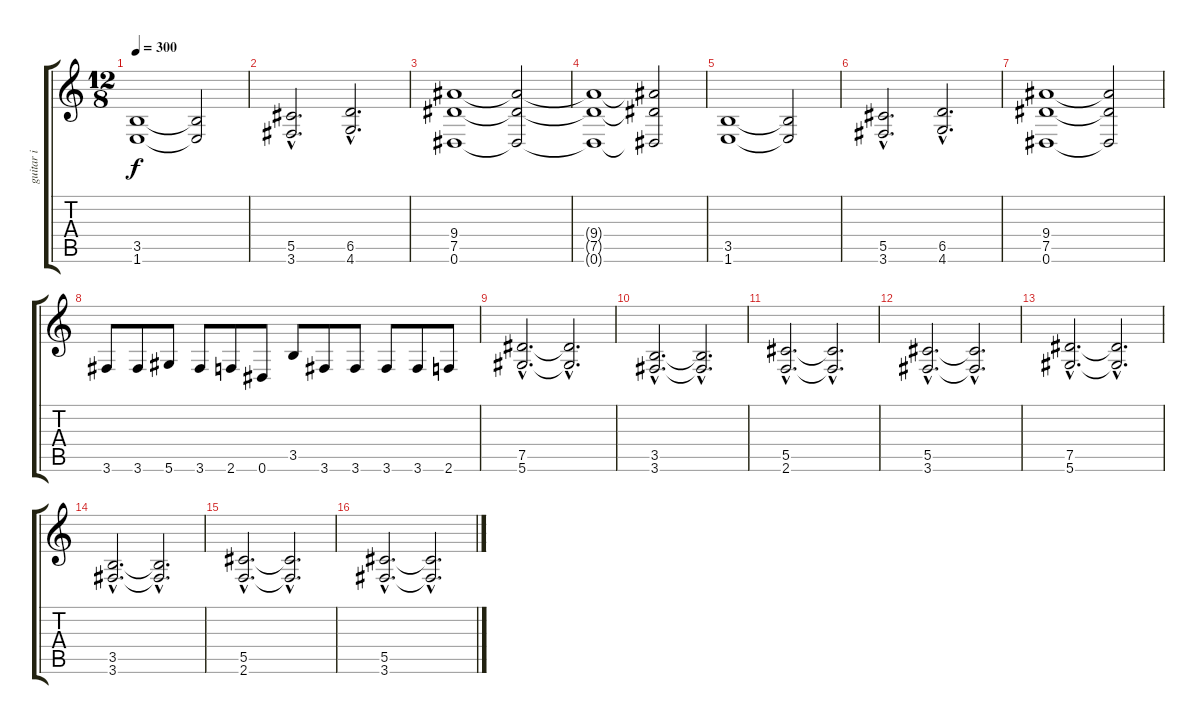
\track ("guitar i" "guitar i") {instrument overdrivenguitar}
\staff {score tabs}
\tuning (Eb4 Bb3 Gb3 Db3 Ab2 Eb2) {hide}
\ts (12 8)
\tempo 300
\clef g2
\ks c
(3.5 1.6).1{dy f} (3.5{t} 1.6{t}).2 |
(5.5{hac} 3.6{hac}).2{d} (6.5{hac} 4.6{hac}).2{d} |
(9.4 7.5 0.6).1 (9.4{t} 7.5{t} 0.6{t}).2 |
(9.4{t} 7.5{t} 0.6{t}).1 (9.4{t} 7.5{t} 0.6{t}).2 |
(3.5 1.6).1 (3.5{t} 1.6{t}).2 |
(5.5{hac} 3.6{hac}).2{d} (6.5{hac} 4.6{hac}).2{d} |
(9.4 7.5 0.6).1 (9.4{t} 7.5{t} 0.6{t}).2 |
3.6.8 3.6.8 5.6.8 3.6.8 2.6.8 0.6.8 3.5.8 3.6.8 3.6.8 3.6.8 3.6.8 2.6.8 |
(7.5{hac} 5.6{hac}).2{d} (7.5{hac t} 5.6{hac t}).2{d} |
(3.5{hac} 3.6{hac}).2{d} (3.5{hac t} 3.6{hac t}).2{d} |
(5.5{hac} 2.6{hac}).2{d} (5.5{hac t} 2.6{hac t}).2{d} |
(5.5{hac} 3.6{hac}).2{d} (5.5{hac t} 3.6{hac t}).2{d} |
(7.5{hac} 5.6{hac}).2{d} (7.5{hac t} 5.6{hac t}).2{d} |
(3.5{hac} 3.6{hac}).2{d} (3.5{hac t} 3.6{hac t}).2{d} |
(5.5{hac} 2.6{hac}).2{d} (5.5{hac t} 2.6{hac t}).2{d} |
(5.5{hac} 3.6{hac}).2{d} (5.5{hac t} 3.6{hac t}).2{d}
